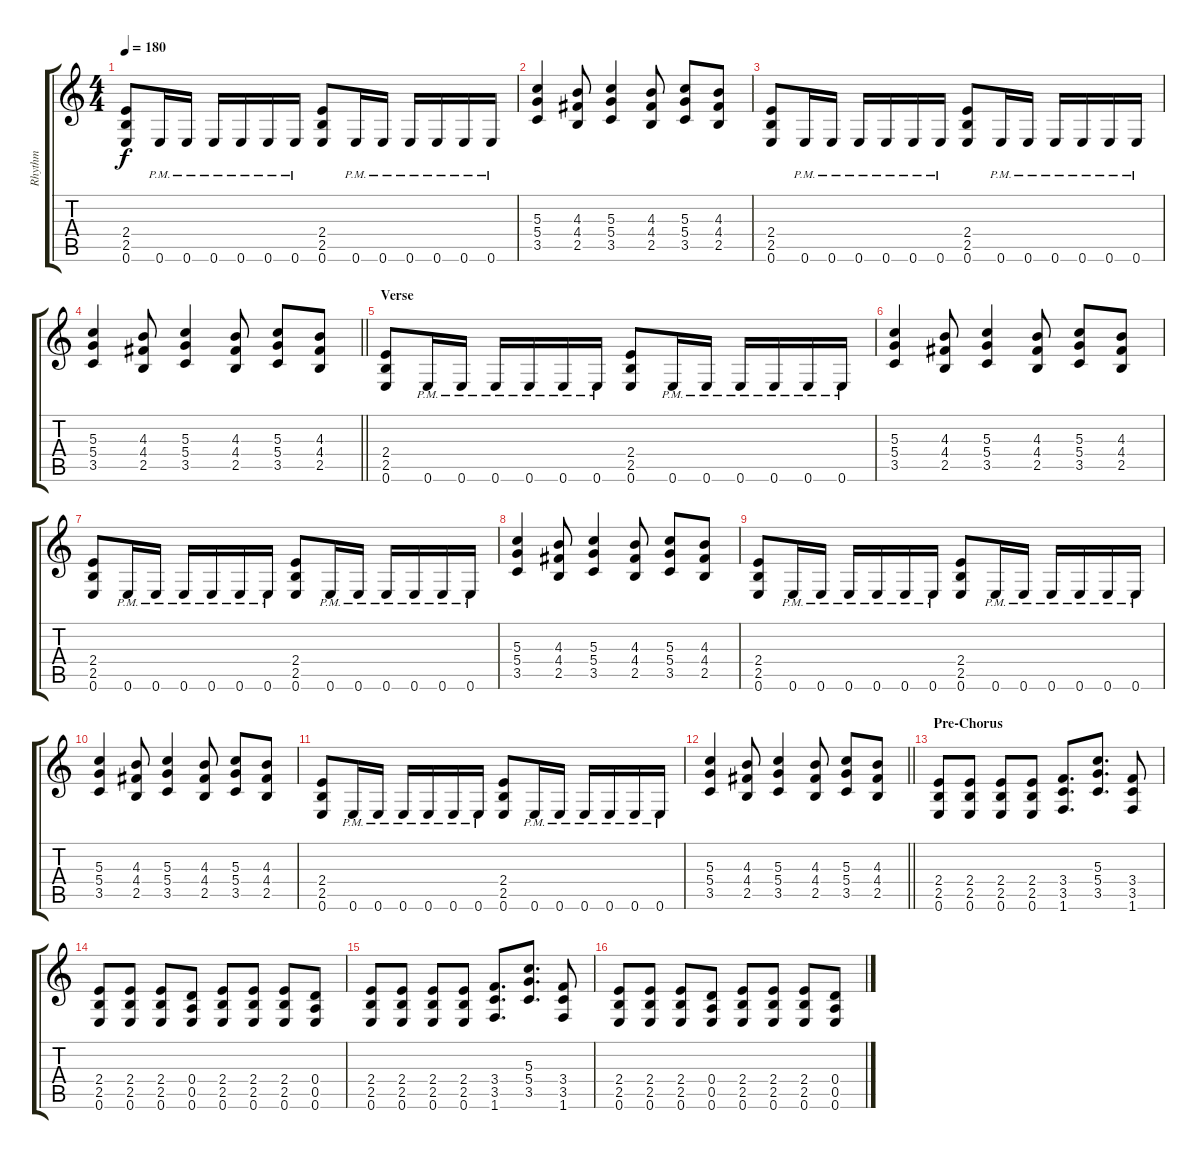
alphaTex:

\track ("Rhythm" "Rhythm") {instrument distortionguitar}
\staff {score tabs}
\tuning (E4 B3 G3 D3 A2 E2) {hide}
\ts (4 4)
\section ("" "")
\tempo 180
\clef g2
\ks c
(2.4 2.5 0.6).8{dy f} 0.6{pm}.16 0.6{pm}.16 0.6{pm}.16 0.6{pm}.16 0.6{pm}.16 0.6{pm}.16 (2.4 2.5 0.6).8 0.6{pm}.16 0.6{pm}.16 0.6{pm}.16 0.6{pm}.16 0.6{pm}.16 0.6{pm}.16 |
(5.3 5.4 3.5).4 (4.3 4.4 2.5).8 (5.3 5.4 3.5).4 (4.3 4.4 2.5).8 (5.3 5.4 3.5).8 (4.3 4.4 2.5).8 |
(2.4 2.5 0.6).8 0.6{pm}.16 0.6{pm}.16 0.6{pm}.16 0.6{pm}.16 0.6{pm}.16 0.6{pm}.16 (2.4 2.5 0.6).8 0.6{pm}.16 0.6{pm}.16 0.6{pm}.16 0.6{pm}.16 0.6{pm}.16 0.6{pm}.16 |
\barLineRight lightlight
(5.3 5.4 3.5).4 (4.3 4.4 2.5).8 (5.3 5.4 3.5).4 (4.3 4.4 2.5).8 (5.3 5.4 3.5).8 (4.3 4.4 2.5).8 |
\section ("" "Verse")
(2.4 2.5 0.6).8 0.6{pm}.16 0.6{pm}.16 0.6{pm}.16 0.6{pm}.16 0.6{pm}.16 0.6{pm}.16 (2.4 2.5 0.6).8 0.6{pm}.16 0.6{pm}.16 0.6{pm}.16 0.6{pm}.16 0.6{pm}.16 0.6{pm}.16 |
(5.3 5.4 3.5).4 (4.3 4.4 2.5).8 (5.3 5.4 3.5).4 (4.3 4.4 2.5).8 (5.3 5.4 3.5).8 (4.3 4.4 2.5).8 |
(2.4 2.5 0.6).8 0.6{pm}.16 0.6{pm}.16 0.6{pm}.16 0.6{pm}.16 0.6{pm}.16 0.6{pm}.16 (2.4 2.5 0.6).8 0.6{pm}.16 0.6{pm}.16 0.6{pm}.16 0.6{pm}.16 0.6{pm}.16 0.6{pm}.16 |
(5.3 5.4 3.5).4 (4.3 4.4 2.5).8 (5.3 5.4 3.5).4 (4.3 4.4 2.5).8 (5.3 5.4 3.5).8 (4.3 4.4 2.5).8 |
(2.4 2.5 0.6).8 0.6{pm}.16 0.6{pm}.16 0.6{pm}.16 0.6{pm}.16 0.6{pm}.16 0.6{pm}.16 (2.4 2.5 0.6).8 0.6{pm}.16 0.6{pm}.16 0.6{pm}.16 0.6{pm}.16 0.6{pm}.16 0.6{pm}.16 |
(5.3 5.4 3.5).4 (4.3 4.4 2.5).8 (5.3 5.4 3.5).4 (4.3 4.4 2.5).8 (5.3 5.4 3.5).8 (4.3 4.4 2.5).8 |
(2.4 2.5 0.6).8 0.6{pm}.16 0.6{pm}.16 0.6{pm}.16 0.6{pm}.16 0.6{pm}.16 0.6{pm}.16 (2.4 2.5 0.6).8 0.6{pm}.16 0.6{pm}.16 0.6{pm}.16 0.6{pm}.16 0.6{pm}.16 0.6{pm}.16 |
\barLineRight lightlight
(5.3 5.4 3.5).4 (4.3 4.4 2.5).8 (5.3 5.4 3.5).4 (4.3 4.4 2.5).8 (5.3 5.4 3.5).8 (4.3 4.4 2.5).8 |
\section ("" "Pre-Chorus")
(2.4 2.5 0.6).8 (2.4 2.5 0.6).8 (2.4 2.5 0.6).8 (2.4 2.5 0.6).8 (3.4 3.5 1.6).8{d} (5.3 5.4 3.5).8{d} (3.4 3.5 1.6).8 |
(2.4 2.5 0.6).8 (2.4 2.5 0.6).8 (2.4 2.5 0.6).8 (0.4 0.5 0.6).8 (2.4 2.5 0.6).8 (2.4 2.5 0.6).8 (2.4 2.5 0.6).8 (0.4 0.5 0.6).8 |
(2.4 2.5 0.6).8 (2.4 2.5 0.6).8 (2.4 2.5 0.6).8 (2.4 2.5 0.6).8 (3.4 3.5 1.6).8{d} (5.3 5.4 3.5).8{d} (3.4 3.5 1.6).8 |
(2.4 2.5 0.6).8 (2.4 2.5 0.6).8 (2.4 2.5 0.6).8 (0.4 0.5 0.6).8 (2.4 2.5 0.6).8 (2.4 2.5 0.6).8 (2.4 2.5 0.6).8 (0.4 0.5 0.6).8
